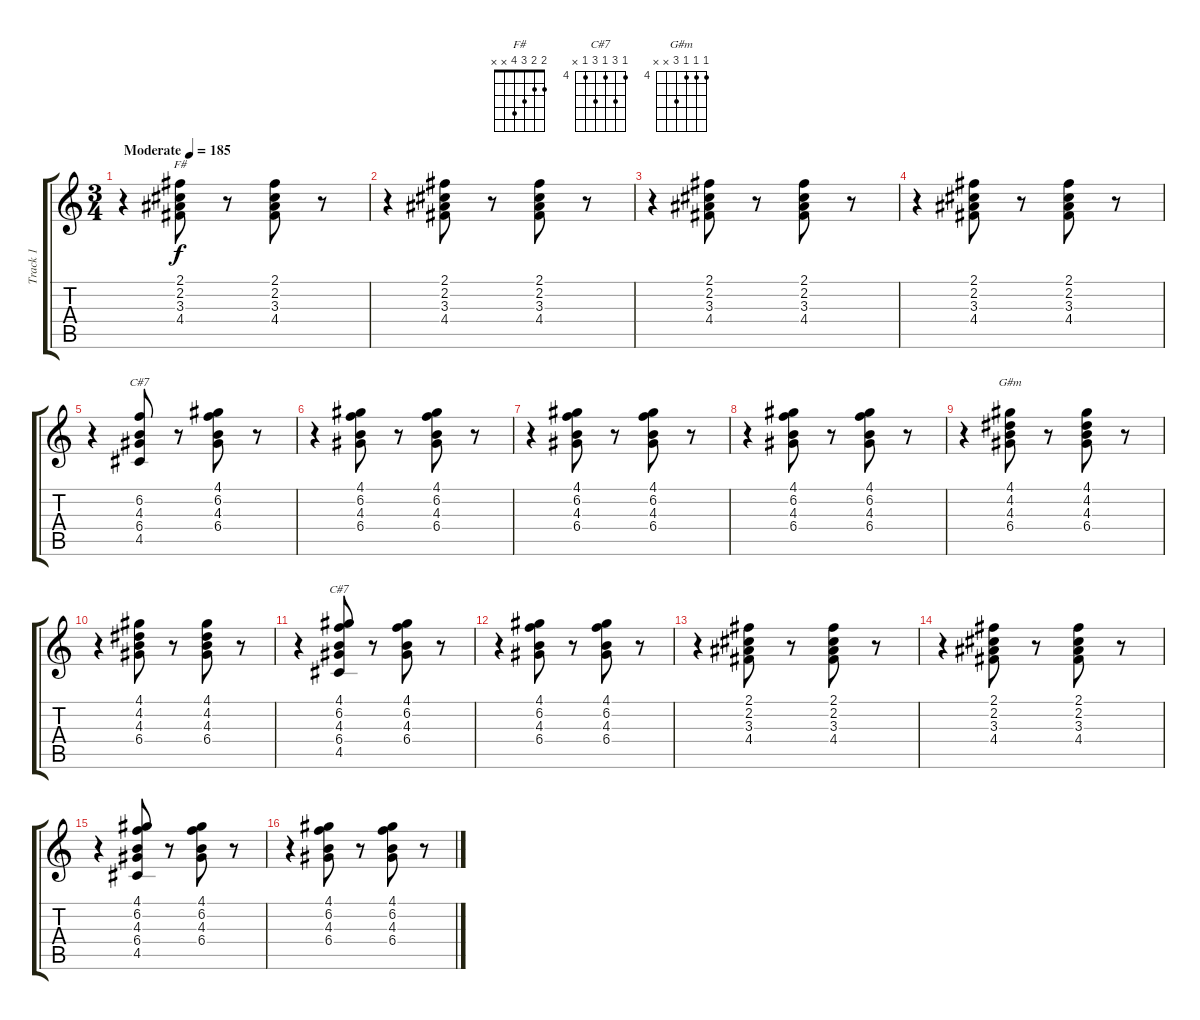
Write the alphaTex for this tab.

\track ("Track 1" "Track 1") {instrument electricguitarmuted}
\staff {score tabs}
\tuning (E4 B3 G3 D3 A2 E2) {hide}
\chord ("F#" 2 2 3 4 x x)
\chord ("C#7" x 6 4 6 4 x) {firstfret 4}
\chord ("G#m" 4 4 4 6 x x) {firstfret 4}
\chord ("C#7" 4 6 4 6 4 x) {firstfret 4}
\ts (3 4)
\tempo (185 "Moderate")
\clef g2
\ks c
r.4{dy f instrument electricguitarmuted} (2.1 2.2 3.3 4.4).8{ch "F#"} r.8 (2.1 2.2 3.3 4.4).8 r.8 |
r.4 (2.1 2.2 3.3 4.4).8 r.8 (2.1 2.2 3.3 4.4).8 r.8 |
r.4 (2.1 2.2 3.3 4.4).8 r.8 (2.1 2.2 3.3 4.4).8 r.8 |
r.4 (2.1 2.2 3.3 4.4).8 r.8 (2.1 2.2 3.3 4.4).8 r.8 |
r.4 (6.2 4.3 6.4 4.5).8{ch "C#7"} r.8 (4.1 6.2 4.3 6.4).8 r.8 |
r.4 (4.1 6.2 4.3 6.4).8 r.8 (4.1 6.2 4.3 6.4).8 r.8 |
r.4 (4.1 6.2 4.3 6.4).8 r.8 (4.1 6.2 4.3 6.4).8 r.8 |
r.4 (4.1 6.2 4.3 6.4).8 r.8 (4.1 6.2 4.3 6.4).8 r.8 |
r.4 (4.1 4.2 4.3 6.4).8{ch "G#m"} r.8 (4.1 4.2 4.3 6.4).8 r.8 |
r.4 (4.1 4.2 4.3 6.4).8 r.8 (4.1 4.2 4.3 6.4).8 r.8 |
r.4 (4.1 6.2 4.3 6.4 4.5).8{ch "C#7"} r.8 (4.1 6.2 4.3 6.4).8 r.8 |
r.4 (4.1 6.2 4.3 6.4).8 r.8 (4.1 6.2 4.3 6.4).8 r.8 |
r.4 (2.1 2.2 3.3 4.4).8 r.8 (2.1 2.2 3.3 4.4).8 r.8 |
r.4 (2.1 2.2 3.3 4.4).8 r.8 (2.1 2.2 3.3 4.4).8 r.8 |
r.4 (4.1 6.2 4.3 6.4 4.5).8 r.8 (4.1 6.2 4.3 6.4).8 r.8 |
r.4 (4.1 6.2 4.3 6.4).8 r.8 (4.1 6.2 4.3 6.4).8 r.8
